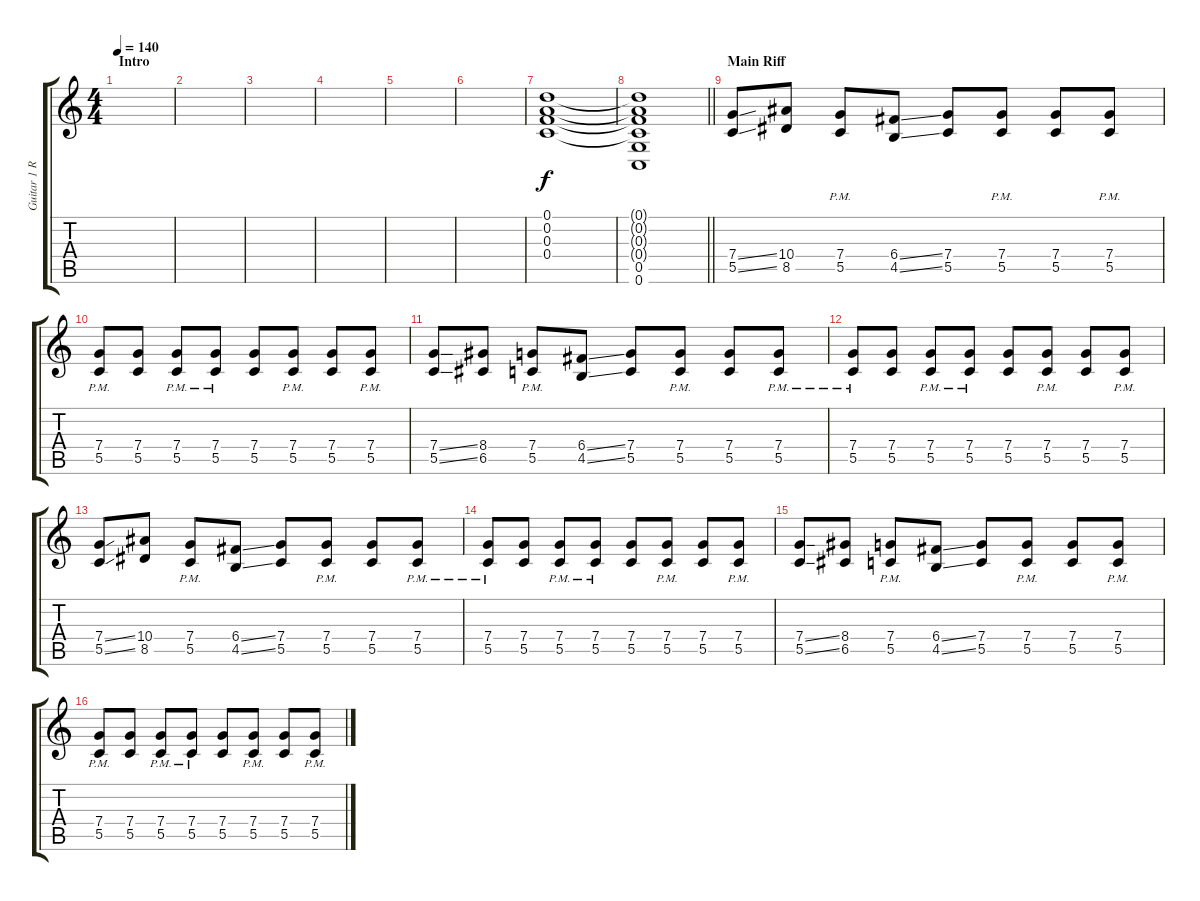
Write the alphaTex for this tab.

\track ("Guitar 1 Rhythm Left" "Guitar 1 R") {instrument distortionguitar}
\staff {score tabs}
\tuning (D4 A3 F3 C3 G2 C2) {hide}
\ts (4 4)
\section ("" "Intro")
\tempo 140
\clef g2
\ks c
|
|
|
|
|
|
(0.1 0.2 0.3 0.4).1{volume 12} |
\barLineRight lightlight
(0.1{t} 0.2{t} 0.3{t} 0.4{t} 0.5 0.6).1 |
\section ("" "Main Riff")
(7.4{ss} 5.5{ss}).8{volume 16 balance 0} (10.4 8.5).8 (7.4{pm} 5.5{pm}).8 (6.4{ss} 4.5{ss}).8 (7.4 5.5).8 (7.4{pm} 5.5{pm}).8 (7.4 5.5).8 (7.4{pm} 5.5{pm}).8 |
(7.4{pm} 5.5{pm}).8 (7.4 5.5).8 (7.4{pm} 5.5{pm}).8 (7.4{pm} 5.5{pm}).8 (7.4 5.5).8 (7.4{pm} 5.5{pm}).8 (7.4 5.5).8 (7.4{pm} 5.5{pm}).8 |
(7.4{ss} 5.5{ss}).8 (8.4 6.5).8 (7.4{pm} 5.5{pm}).8 (6.4{ss} 4.5{ss}).8 (7.4 5.5).8 (7.4{pm} 5.5{pm}).8 (7.4 5.5).8 (7.4{pm} 5.5{pm}).8 |
(7.4{pm} 5.5{pm}).8 (7.4 5.5).8 (7.4{pm} 5.5{pm}).8 (7.4{pm} 5.5{pm}).8 (7.4 5.5).8 (7.4{pm} 5.5{pm}).8 (7.4 5.5).8 (7.4{pm} 5.5{pm}).8 |
(7.4{ss} 5.5{ss}).8 (10.4 8.5).8 (7.4{pm} 5.5{pm}).8 (6.4{ss} 4.5{ss}).8 (7.4 5.5).8 (7.4{pm} 5.5{pm}).8 (7.4 5.5).8 (7.4{pm} 5.5{pm}).8 |
(7.4{pm} 5.5{pm}).8 (7.4 5.5).8 (7.4{pm} 5.5{pm}).8 (7.4{pm} 5.5{pm}).8 (7.4 5.5).8 (7.4{pm} 5.5{pm}).8 (7.4 5.5).8 (7.4{pm} 5.5{pm}).8 |
(7.4{ss} 5.5{ss}).8 (8.4 6.5).8 (7.4{pm} 5.5{pm}).8 (6.4{ss} 4.5{ss}).8 (7.4 5.5).8 (7.4{pm} 5.5{pm}).8 (7.4 5.5).8 (7.4{pm} 5.5{pm}).8 |
(7.4{pm} 5.5{pm}).8 (7.4 5.5).8 (7.4{pm} 5.5{pm}).8 (7.4{pm} 5.5{pm}).8 (7.4 5.5).8 (7.4{pm} 5.5{pm}).8 (7.4 5.5).8 (7.4{pm} 5.5{pm}).8
